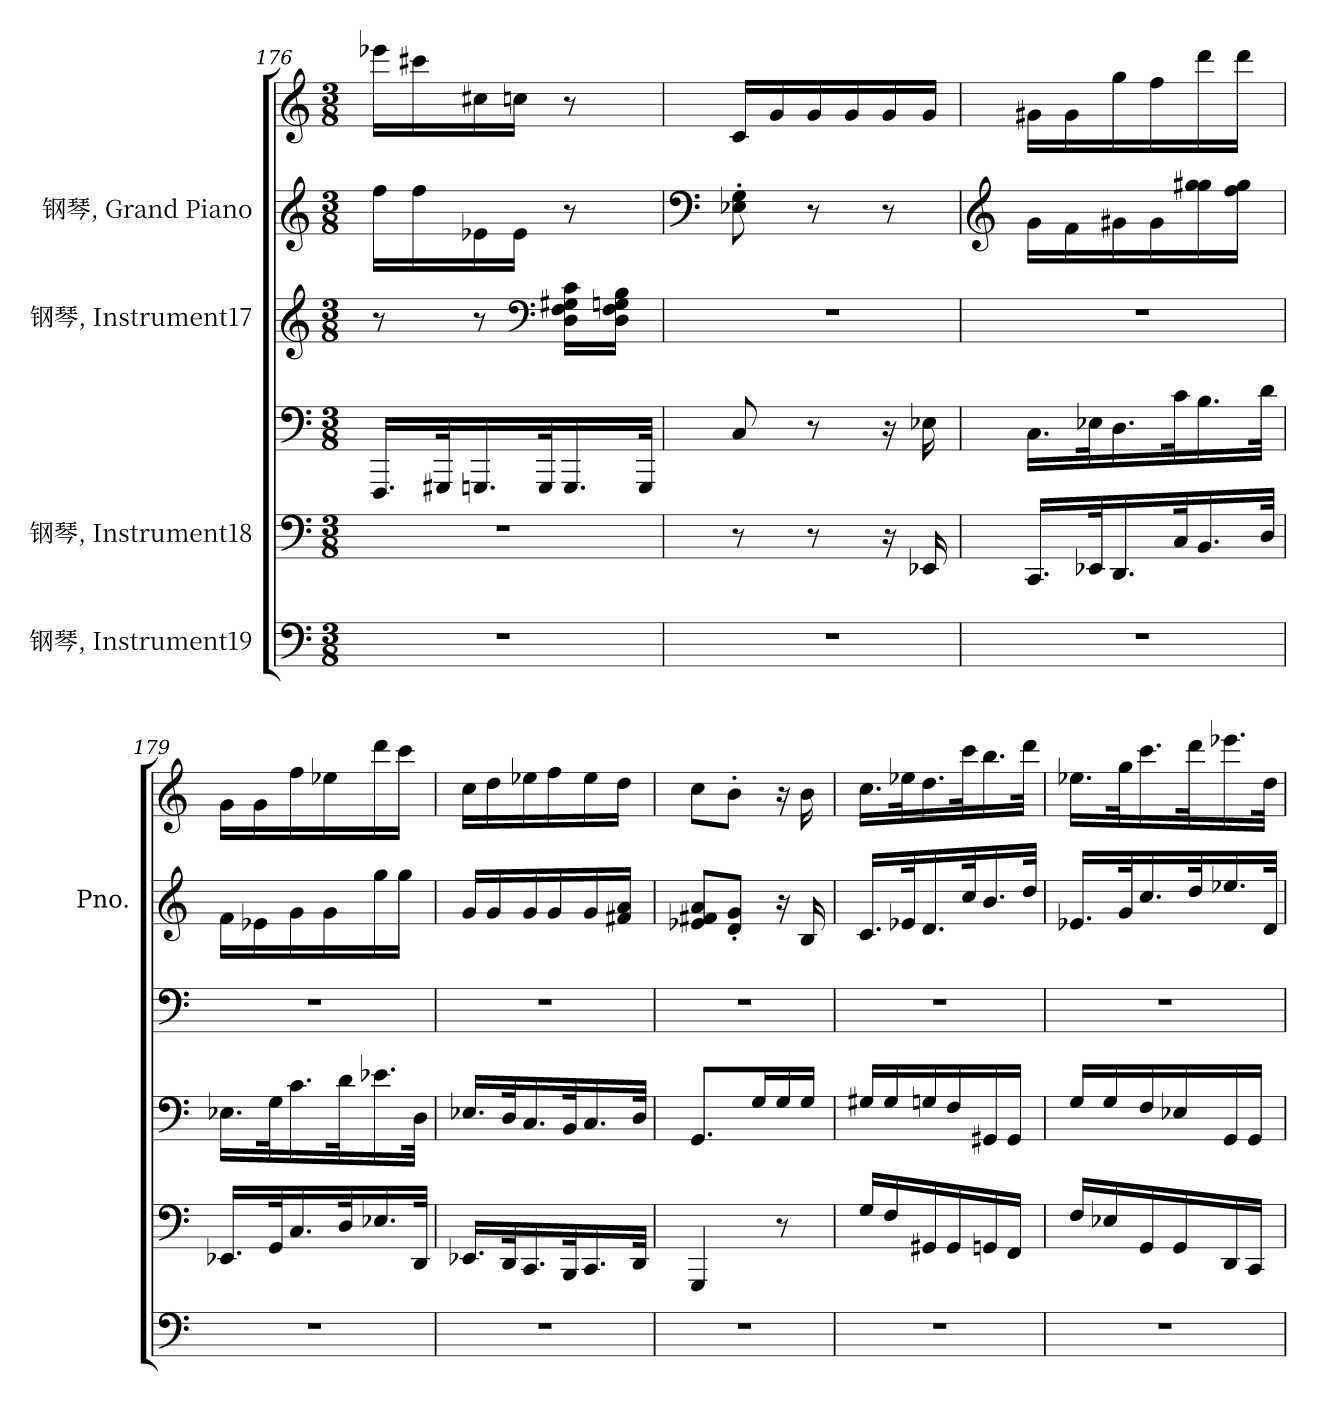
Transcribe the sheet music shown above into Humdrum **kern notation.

**kern	**kern	**kern	**kern	**kern	**kern
*part4	*part3	*part3	*part2	*part1	*part1
*staff6	*staff5	*staff4	*staff3	*staff2	*staff1
*I"钢琴, Instrument19	*I"钢琴, Instrument18	*	*I"钢琴, Instrument17	*I"钢琴, Grand Piano	*
*	*	*	*	*I'Pno.	*
*clefF4	*clefF4	*clefF4	*clefG2	*clefG2	*clefG2
*k[]	*k[]	*k[]	*k[]	*k[]	*k[]
*M3/8	*M3/8	*M3/8	*M3/8	*M3/8	*M3/8
=176	=176	=176	=176	=176	=176
4.r	4.r	16.FFF/LL	8r	16ff\LL	16eee-X\LL
.	.	.	.	16ff\	16ccc#X\
.	.	32GGG#X/K	.	.	.
.	.	16.GGGn/	8r	16e-X\	16cc#X\
.	.	.	.	16e-\JJ	16ccn\JJ
.	.	32GGG/K	.	.	.
*	*	*	*clefF4	*	*
.	.	16.GGG/	16D\ 16F\ 16G#X\ 16c\LL	8r	8r
.	.	.	16D\ 16F\ 16Gn\ 16B\JJ	.	.
.	.	32GGG/JJk	.	.	.
!!LO:LB:g=z
=177	=177	=177	=177	=177	=177
*	*	*	*	*clefF4	*
4.r	8r	8C/	4.r	8E-X\' 8G\'	16c/LL
.	.	.	.	.	16g/
.	8r	8r	.	8r	16g/
.	.	.	.	.	16g/
.	16r	16r	.	8r	16g/
.	16EE-X/	16E-X\	.	.	16g/JJ
=178	=178	=178	=178	=178	=178
*	*	*	*	*clefG2	*
4.r	16.CC/LL	16.C\LL	4.r	16g\LL	16g#X\LL
.	.	.	.	16f\	16g#\
.	32EE-X/K	32E-X\K	.	.	.
.	16.DD/	16.D\	.	16g#X\	16gg\
.	.	.	.	16g#\	16ff\
.	32C/K	32c\K	.	.	.
.	16.BB/	16.B\	.	16gg\ 16gg#X\	16ddd\
.	.	.	.	16ff\ 16gg#\JJ	16ddd\JJ
.	32D/JJk	32d\JJk	.	.	.
=179	=179	=179	=179	=179	=179
4.r	16.EE-X/LL	16.E-X\LL	4.r	16f\LL	16g\LL
.	.	.	.	16e-X\	16g\
.	32GG/K	32G\K	.	.	.
.	16.C/	16.c\	.	16g\	16ff\
.	.	.	.	16g\	16ee-X\
.	32D/K	32d\K	.	.	.
.	16.E-X/	16.e-X\	.	16gg\	16ddd\
.	.	.	.	16gg\JJ	16ccc\JJ
.	32DD/JJk	32D\JJk	.	.	.
=180	=180	=180	=180	=180	=180
4.r	16.EE-X/LL	16.E-X/LL	4.r	16g/LL	16cc\LL
.	.	.	.	16g/	16dd\
.	32DD/K	32D/K	.	.	.
.	16.CC/	16.C/	.	16g/	16ee-X\
.	.	.	.	16g/	16ff\
.	32BBB/K	32BB/K	.	.	.
.	16.CC/	16.C/	.	16g/	16ee-\
.	.	.	.	16f#X/ 16a/JJ	16dd\JJ
.	32DD/JJk	32D/JJk	.	.	.
!!LO:PB:g=z
=181	=181	=181	=181	=181	=181
4.r	4GGG/	8.GG/L	4.r	8e-X/ 8f#X/ 8a/L	8cc\L
.	.	.	.	8d/' 8g/'J	8b'\J
.	.	16G/L	.	.	.
.	8r	16G/	.	16r	16r
.	.	16G/JJ	.	16B/	16b\
=182	=182	=182	=182	=182	=182
4.r	16G/LL	16G#X/LL	4.r	16.c/LL	16.cc\LL
.	16F/	16G#/	.	.	.
.	.	.	.	32e-X/K	32ee-X\K
.	16GG#X/	16Gn/	.	16.d/	16.dd\
.	16GG#/	16F/	.	.	.
.	.	.	.	32cc/K	32ccc\K
.	16GGn/	16GG#X/	.	16.b/	16.bb\
.	16FF/JJ	16GG#/JJ	.	.	.
.	.	.	.	32dd/JJk	32ddd\JJk
=183	=183	=183	=183	=183	=183
4.r	16F/LL	16G/LL	4.r	16.e-X/LL	16.ee-X\LL
.	16E-X/	16G/	.	.	.
.	.	.	.	32g/K	32gg\K
.	16GG/	16F/	.	16.cc/	16.ccc\
.	16GG/	16E-X/	.	.	.
.	.	.	.	32dd/K	32ddd\K
.	16DD/	16GG/	.	16.ee-X/	16.eee-X\
.	16CC/JJ	16GG/JJ	.	.	.
.	.	.	.	32d/JJk	32dd\JJk
=	=	=	=	=	=
*-	*-	*-	*-	*-	*-
